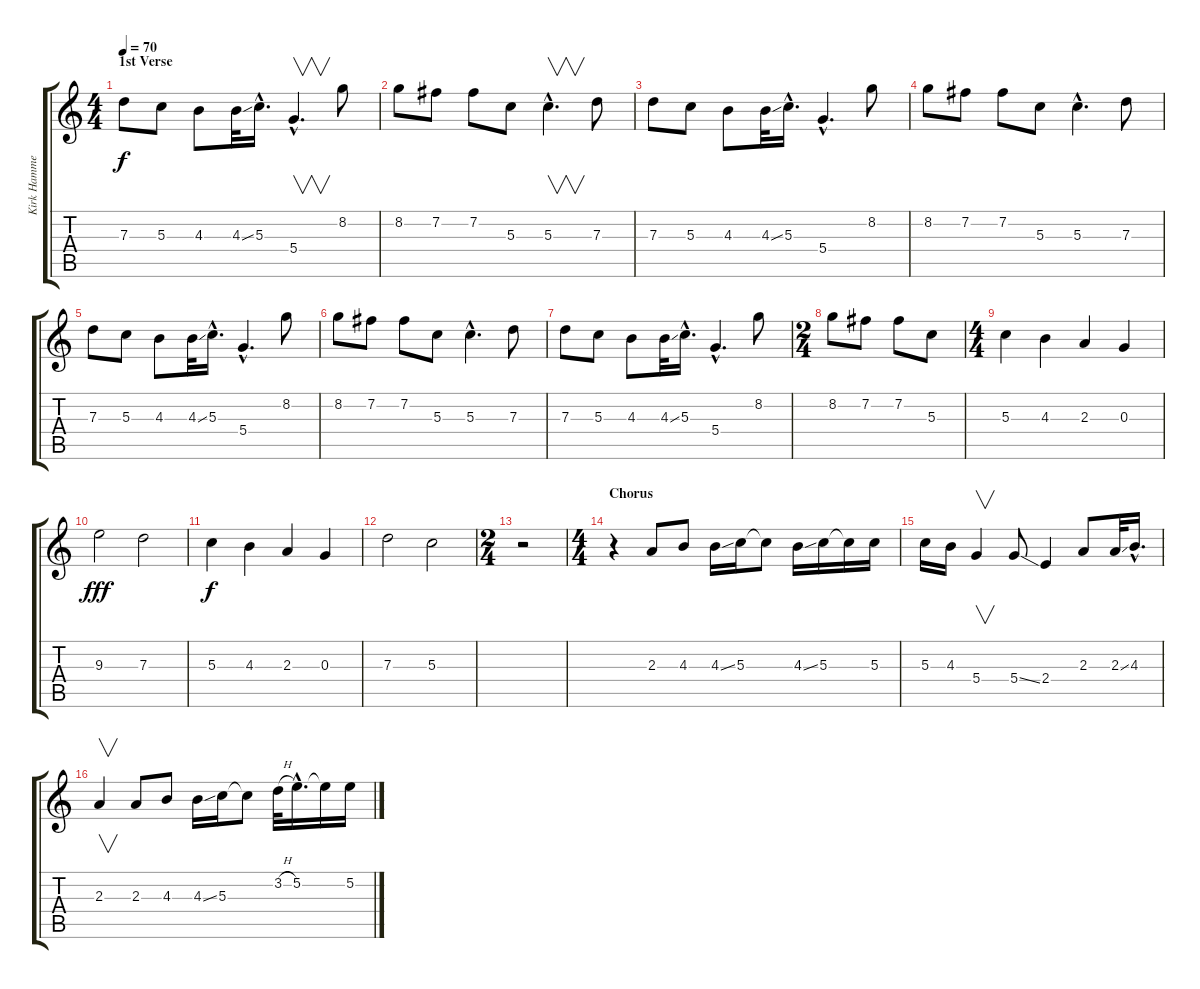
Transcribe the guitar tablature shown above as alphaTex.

\track ("Kirk Hammett (Clean Guitar)" "Kirk Hamme") {instrument electricguitarclean}
\staff {score tabs}
\tuning (E4 B3 G3 D3 A2 E2) {hide}
\ts (4 4)
\section ("" "1st Verse")
\tempo 70
\clef g2
\ks c
7.3.8{dy f} 5.3.8 4.3.8 4.3{ss}.32 5.3{hac}.16{d} 5.4{hac}.4{v d} 8.2.8 |
8.2.8 7.2.8 7.2.8 5.3.8 5.3{hac}.4{v d} 7.3.8 |
7.3.8 5.3.8 4.3.8 4.3{ss}.32 5.3{hac}.16{d} 5.4{hac}.4{d} 8.2.8 |
8.2.8 7.2.8 7.2.8 5.3.8 5.3{hac}.4{d} 7.3.8 |
7.3.8 5.3.8 4.3.8 4.3{ss}.32 5.3{hac}.16{d} 5.4{hac}.4{d} 8.2.8 |
8.2.8 7.2.8 7.2.8 5.3.8 5.3{hac}.4{d} 7.3.8 |
7.3.8 5.3.8 4.3.8 4.3{ss}.32 5.3{hac}.16{d} 5.4{hac}.4{d} 8.2.8 |
\ts (2 4)
8.2.8 7.2.8 7.2.8 5.3.8 |
\ts (4 4)
5.3.4 4.3.4 2.3.4 0.3.4 |
9.3.2{dy fff} 7.3.2 |
5.3.4{dy f} 4.3.4 2.3.4 0.3.4 |
7.3.2 5.3.2 |
\ts (2 4)
r.2 |
\ts (4 4)
\section ("" "Chorus")
r.4 2.3.8 4.3.8 4.3{ss}.16 5.3.16 5.3{t}.8 4.3{ss}.16 5.3.16 5.3{t}.16 5.3.16 |
5.3.16 4.3.16 5.4.4{v} 5.4{ss}.8 2.4.4 2.3.8 2.3{ss}.32 4.3{hac}.16{d} |
2.3.4{v} 2.3.8 4.3.8 4.3{ss}.16 5.3.16 5.3{t}.8 3.2{h}.32 5.2{hac}.16{d} 5.2{t}.16 5.2.16
